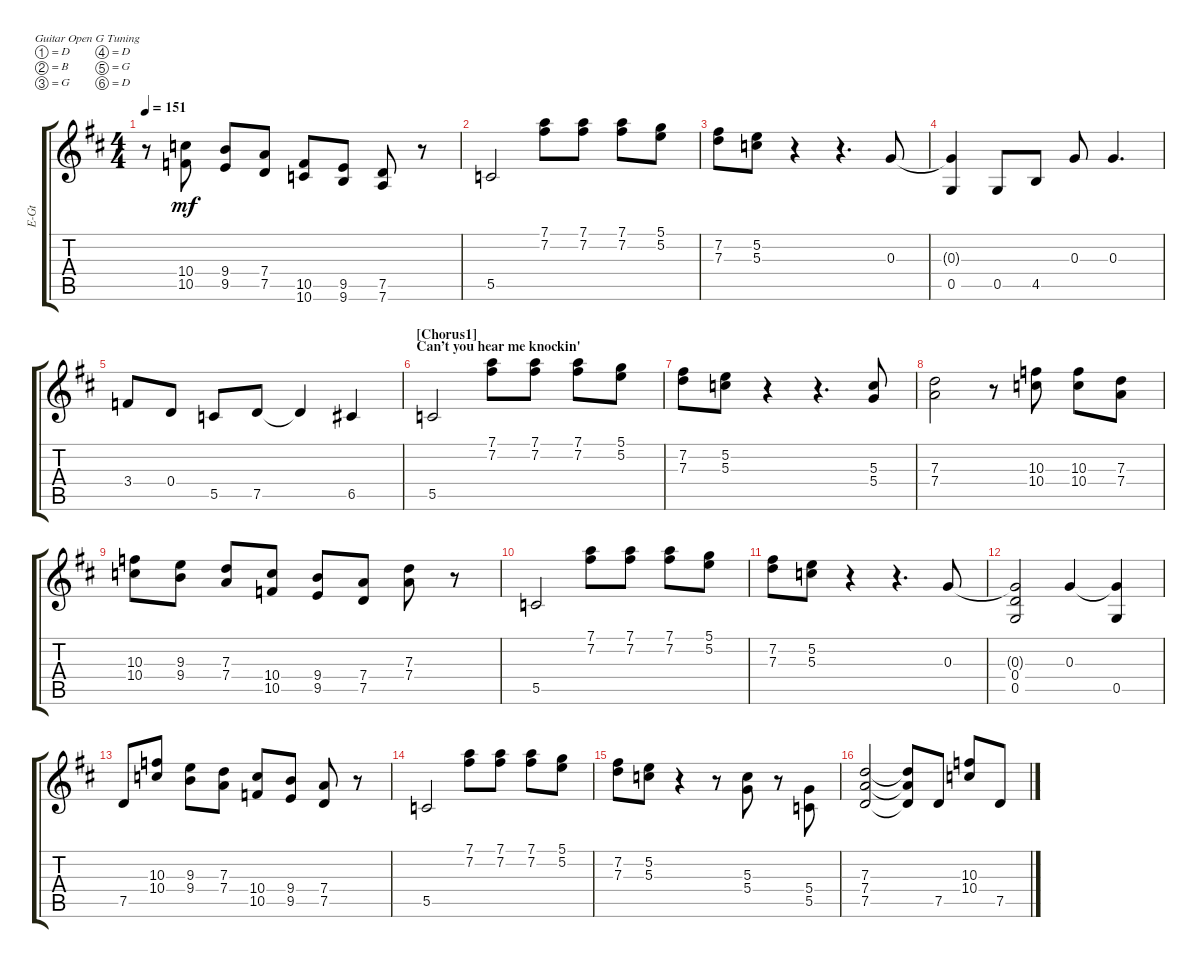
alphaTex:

\bracketExtendMode groupsimilarinstruments
\track ("Electric Guitar-Keith" "E-Gt") {instrument overdrivenguitar}
\staff {score tabs}
\tuning (D4 B3 G3 D3 G2 D2)
\ts (4 4)
\tempo 151
\clef g2
\ks d
r.8{dy mf beam Down} (10.5{acc forcenatural} 10.4{acc forcenatural}).8{beam Up} (9.5{acc forcenatural} 9.4{acc forcenatural}).8{beam Up} (7.5{acc forcenatural} 7.4{acc forcenatural}).8{beam Up} (10.6{acc forcenatural} 10.5{acc forcenatural}).8{beam Up} (9.6{acc forcenatural} 9.5{acc forcenatural}).8{beam Up} (7.6{acc forcenatural} 7.5{acc forcenatural}).8{beam Up} r.8{beam Down} |
5.5{acc forcenatural}.2{beam Up} (7.2{acc #} 7.1{acc forcenatural}).8{beam Down} (7.2{acc #} 7.1{acc forcenatural}).8{beam Down} (7.2{acc #} 7.1{acc forcenatural}).8{beam Down} (5.2{acc forcenatural} 5.1{acc forcenatural}).8{beam Down} |
(7.3{acc forcenatural} 7.2{acc #}).8{beam Down} (5.3{acc forcenatural} 5.2{acc forcenatural}).8{beam Down} r.4{beam Down} r.4{d beam Down} 0.3{acc forcenatural}.8{beam Up} |
(0.5{acc forcenatural} 0.3{t acc forcenatural}).4{beam Up} 0.5{acc forcenatural}.8{beam Up} 4.5{acc forcenatural}.8{beam Up} 0.3{acc forcenatural}.8{beam Up} 0.3{acc forcenatural}.4{d beam Up} |
3.4{acc forcenatural}.8{beam Up} 0.4{acc forcenatural}.8{beam Up} 5.5{acc forcenatural}.8{beam Up} 7.5{acc forcenatural}.8{beam Up} 7.5{t acc forcenatural}.4{beam Up} 6.5{acc #}.4{beam Up} |
\section ("" "[Chorus1]\nCan’t you hear me knockin'\n")
5.5{acc forcenatural}.2{beam Up} (7.2{acc #} 7.1{acc forcenatural}).8{beam Down} (7.2{acc #} 7.1{acc forcenatural}).8{beam Down} (7.2{acc #} 7.1{acc forcenatural}).8{beam Down} (5.2{acc forcenatural} 5.1{acc forcenatural}).8{beam Down} |
(7.3{acc forcenatural} 7.2{acc #}).8{beam Down} (5.3{acc forcenatural} 5.2{acc forcenatural}).8{beam Down} r.4{beam Down} r.4{d beam Down} (5.4{acc forcenatural} 5.3{acc forcenatural}).8{beam Up} |
(7.4{acc forcenatural} 7.3{acc forcenatural}).2{beam Down} r.8{beam Down} (10.4{acc forcenatural} 10.3{acc forcenatural}).8{beam Down} (10.4{acc forcenatural} 10.3{acc forcenatural}).8{beam Down} (7.4{acc forcenatural} 7.3{acc forcenatural}).8{beam Down} |
(10.4{acc forcenatural} 10.3{acc forcenatural}).8{beam Down} (9.4{acc forcenatural} 9.3{acc forcenatural}).8{beam Down} (7.4{acc forcenatural} 7.3{acc forcenatural}).8{beam Up} (10.5{acc forcenatural} 10.4{acc forcenatural}).8{beam Up} (9.5{acc forcenatural} 9.4{acc forcenatural}).8{beam Up} (7.5{acc forcenatural} 7.4{acc forcenatural}).8{beam Up} (7.4{acc forcenatural} 7.3{acc forcenatural}).8{beam Down} r.8{beam Down} |
5.5{acc forcenatural}.2{beam Up} (7.2{acc #} 7.1{acc forcenatural}).8{beam Down} (7.2{acc #} 7.1{acc forcenatural}).8{beam Down} (7.2{acc #} 7.1{acc forcenatural}).8{beam Down} (5.2{acc forcenatural} 5.1{acc forcenatural}).8{beam Down} |
(7.3{acc forcenatural} 7.2{acc #}).8{beam Down} (5.3{acc forcenatural} 5.2{acc forcenatural}).8{beam Down} r.4{beam Down} r.4{d beam Down} 0.3{acc forcenatural}.8{beam Up} |
(0.5{acc forcenatural} 0.4{acc forcenatural} 0.3{t acc forcenatural}).2{beam Up} 0.3{acc forcenatural}.4{beam Up} (0.5{acc forcenatural} 0.3{t acc forcenatural}).4{beam Up} |
7.5{acc forcenatural}.8{beam Up} (10.4{acc forcenatural} 10.3{acc forcenatural}).8{beam Up} (9.4{acc forcenatural} 9.3{acc forcenatural}).8{beam Down} (7.4{acc forcenatural} 7.3{acc forcenatural}).8{beam Down} (10.5{acc forcenatural} 10.4{acc forcenatural}).8{beam Up} (9.5{acc forcenatural} 9.4{acc forcenatural}).8{beam Up} (7.5{acc forcenatural} 7.4{acc forcenatural}).8{beam Up} r.8{beam Down} |
5.5{acc forcenatural}.2{beam Up} (7.2{acc #} 7.1{acc forcenatural}).8{beam Down} (7.2{acc #} 7.1{acc forcenatural}).8{beam Down} (7.2{acc #} 7.1{acc forcenatural}).8{beam Down} (5.2{acc forcenatural} 5.1{acc forcenatural}).8{beam Down} |
(7.3{acc forcenatural} 7.2{acc #}).8{beam Down} (5.3{acc forcenatural} 5.2{acc forcenatural}).8{beam Down} r.4{beam Down} r.8{beam Down} (5.4{acc forcenatural} 5.3{acc forcenatural}).8{beam Up} r.8{beam Down} (5.5{acc forcenatural} 5.4{acc forcenatural}).8{beam Up} |
(7.5{acc forcenatural} 7.4{acc forcenatural} 7.3{acc forcenatural}).2{beam Up} (7.5{t acc forcenatural} 7.4{t acc forcenatural} 7.3{t acc forcenatural}).8{beam Up} 7.5{acc forcenatural}.8{beam Up} (10.4{acc forcenatural} 10.3{acc forcenatural}).8{beam Up} 7.5{acc forcenatural}.8{beam Up}
